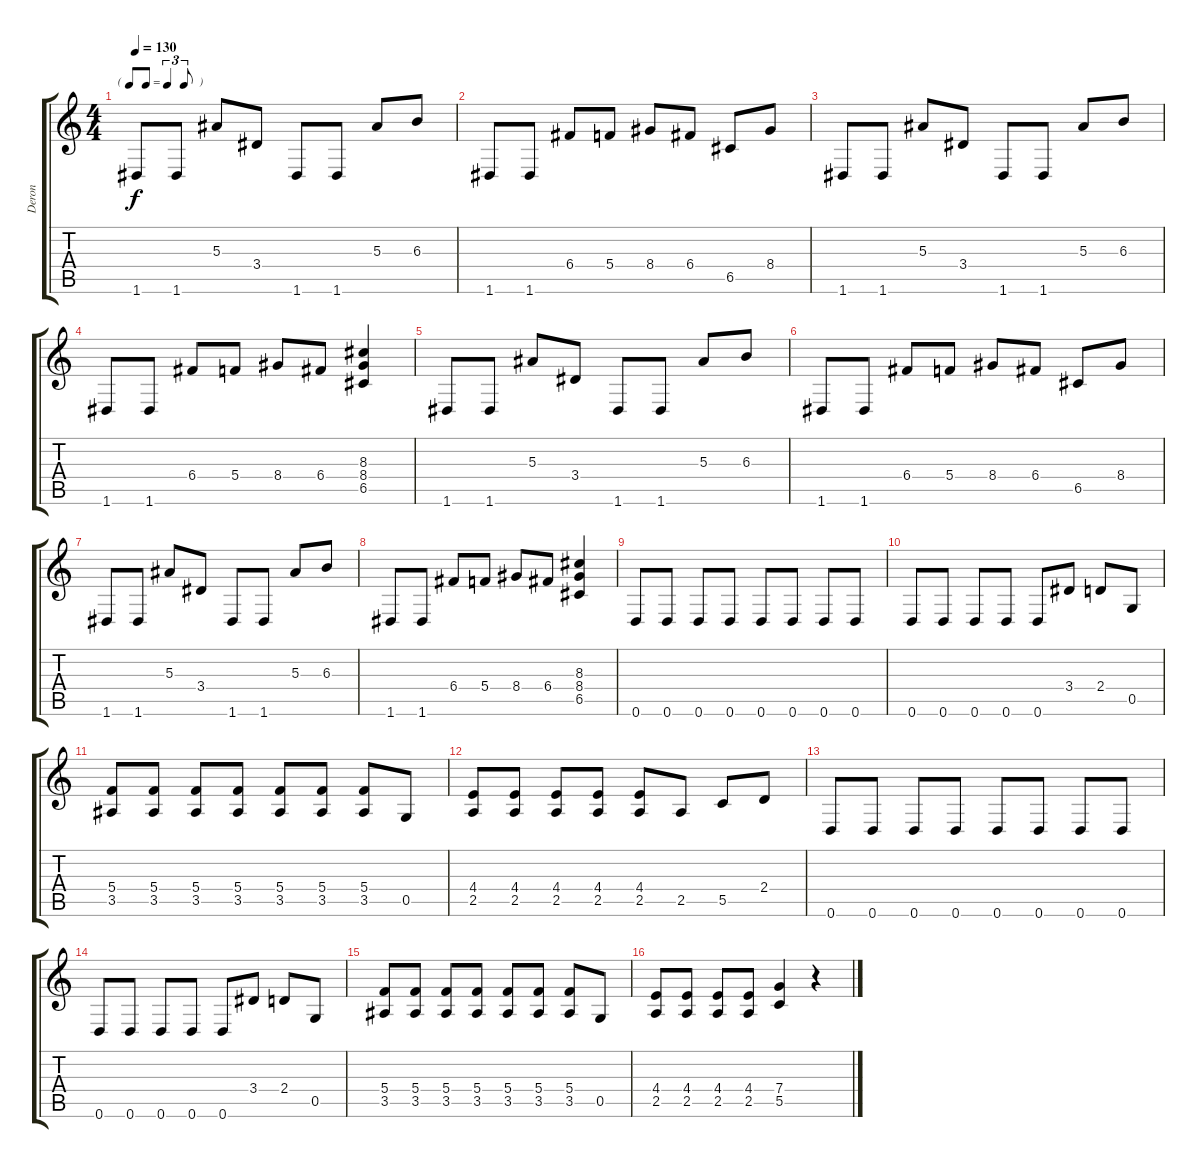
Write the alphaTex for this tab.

\track ("Deron" "Deron") {instrument distortionguitar}
\staff {score tabs}
\tuning (D4 A3 F3 C3 G2 D2) {hide}
\ts (4 4)
\tf triplet8th
\tempo 130
\clef g2
\ks c
1.6.8{dy f} 1.6.8 5.3.8 3.4.8 1.6.8 1.6.8 5.3.8 6.3.8 |
1.6.8 1.6.8 6.4.8 5.4.8 8.4.8 6.4.8 6.5.8 8.4.8 |
1.6.8 1.6.8 5.3.8 3.4.8 1.6.8 1.6.8 5.3.8 6.3.8 |
1.6.8 1.6.8 6.4.8 5.4.8 8.4.8 6.4.8 (8.3 8.4 6.5).4 |
1.6.8 1.6.8 5.3.8 3.4.8 1.6.8 1.6.8 5.3.8 6.3.8 |
1.6.8 1.6.8 6.4.8 5.4.8 8.4.8 6.4.8 6.5.8 8.4.8 |
1.6.8 1.6.8 5.3.8 3.4.8 1.6.8 1.6.8 5.3.8 6.3.8 |
1.6.8 1.6.8 6.4.8 5.4.8 8.4.8 6.4.8 (8.3 8.4 6.5).4 |
0.6.8 0.6.8 0.6.8 0.6.8 0.6.8 0.6.8 0.6.8 0.6.8 |
0.6.8 0.6.8 0.6.8 0.6.8 0.6.8 3.4.8 2.4.8 0.5.8 |
(5.4 3.5).8 (5.4 3.5).8 (5.4 3.5).8 (5.4 3.5).8 (5.4 3.5).8 (5.4 3.5).8 (5.4 3.5).8 0.5.8 |
(4.4 2.5).8 (4.4 2.5).8 (4.4 2.5).8 (4.4 2.5).8 (4.4 2.5).8 2.5.8 5.5.8 2.4.8 |
0.6.8 0.6.8 0.6.8 0.6.8 0.6.8 0.6.8 0.6.8 0.6.8 |
0.6.8 0.6.8 0.6.8 0.6.8 0.6.8 3.4.8 2.4.8 0.5.8 |
(5.4 3.5).8 (5.4 3.5).8 (5.4 3.5).8 (5.4 3.5).8 (5.4 3.5).8 (5.4 3.5).8 (5.4 3.5).8 0.5.8 |
(4.4 2.5).8 (4.4 2.5).8 (4.4 2.5).8 (4.4 2.5).8 (7.4 5.5).4 r.4
